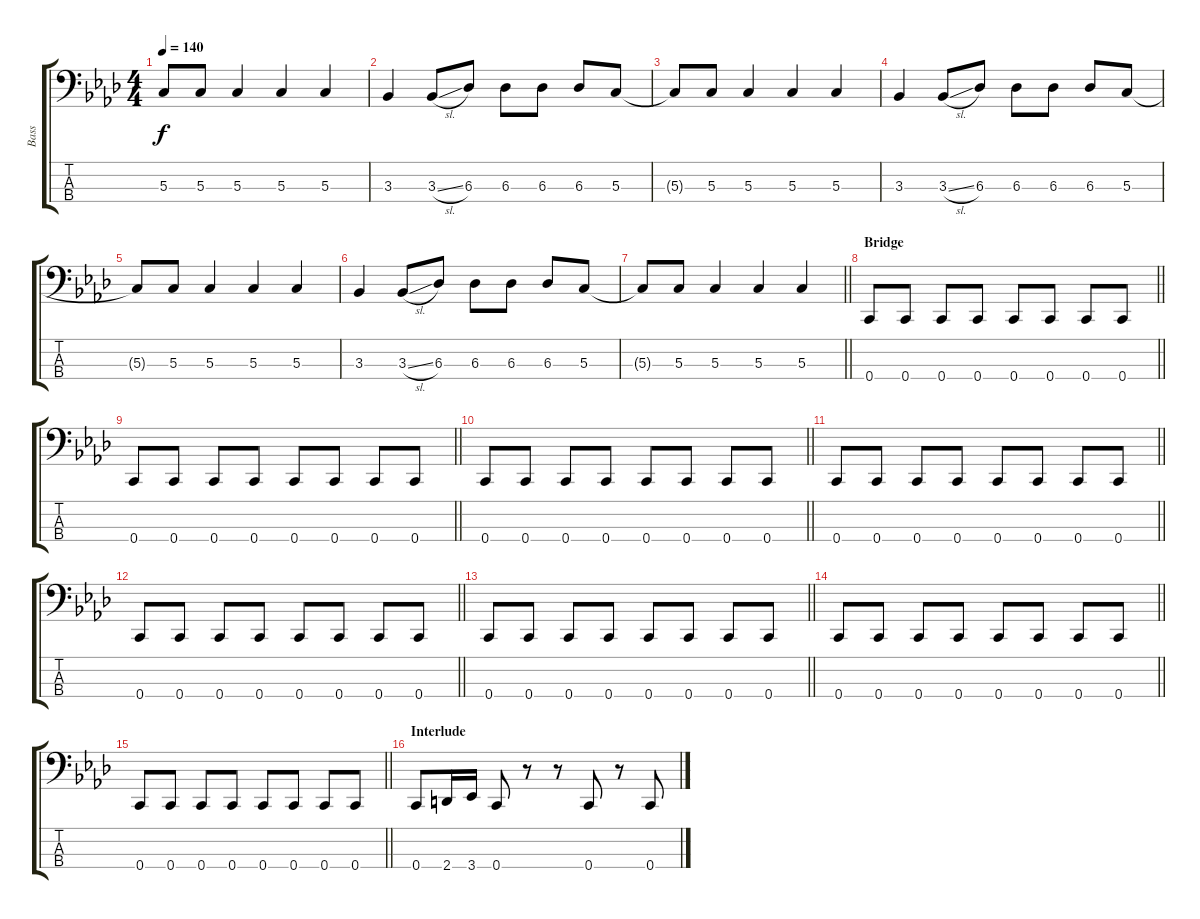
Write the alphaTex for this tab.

\track ("Bass" "Bass") {instrument electricbasspick}
\staff {score tabs}
\tuning (F2 C2 G1 C1) {hide}
\ts (4 4)
\tempo 140
\clef f4
\ks ab
5.3{t}.8{dy f} 5.3.8 5.3.4 5.3.4 5.3.4 |
3.3.4 3.3{sl}.8 6.3.8 6.3.8 6.3.8 6.3.8 5.3.8 |
5.3{t}.8 5.3.8 5.3.4 5.3.4 5.3.4 |
3.3.4 3.3{sl}.8 6.3.8 6.3.8 6.3.8 6.3.8 5.3.8 |
5.3{t}.8 5.3.8 5.3.4 5.3.4 5.3.4 |
3.3.4 3.3{sl}.8 6.3.8 6.3.8 6.3.8 6.3.8 5.3.8 |
\barLineRight lightlight
5.3{t}.8 5.3.8 5.3.4 5.3.4 5.3.4 |
\section ("" "Bridge")
\barLineRight lightlight
0.4.8 0.4.8 0.4.8 0.4.8 0.4.8 0.4.8 0.4.8 0.4.8 |
\barLineRight lightlight
0.4.8 0.4.8 0.4.8 0.4.8 0.4.8 0.4.8 0.4.8 0.4.8 |
\barLineRight lightlight
0.4.8 0.4.8 0.4.8 0.4.8 0.4.8 0.4.8 0.4.8 0.4.8 |
\barLineRight lightlight
0.4.8 0.4.8 0.4.8 0.4.8 0.4.8 0.4.8 0.4.8 0.4.8 |
\barLineRight lightlight
0.4.8 0.4.8 0.4.8 0.4.8 0.4.8 0.4.8 0.4.8 0.4.8 |
\barLineRight lightlight
0.4.8 0.4.8 0.4.8 0.4.8 0.4.8 0.4.8 0.4.8 0.4.8 |
\barLineRight lightlight
0.4.8 0.4.8 0.4.8 0.4.8 0.4.8 0.4.8 0.4.8 0.4.8 |
\barLineRight lightlight
0.4.8 0.4.8 0.4.8 0.4.8 0.4.8 0.4.8 0.4.8 0.4.8 |
\section ("" "Interlude")
0.4.8 2.4.16 3.4.16 0.4.8 r.8 r.8 0.4.8 r.8 0.4.8
